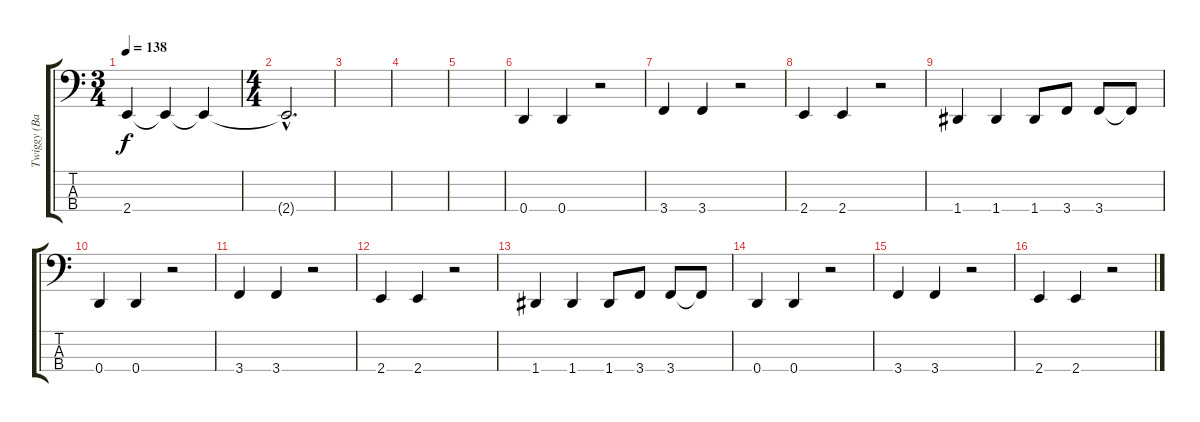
\track ("Twiggy (Bass)" "Twiggy (Ba") {instrument electricbassfinger}
\staff {score tabs}
\tuning (G2 D2 A1 D1) {hide}
\ts (3 4)
\tempo 138
\clef f4
\ks c
2.4{t}.4{dy f} 2.4{t}.4 2.4{t}.4 |
\ts (4 4)
2.4{hac t}.2{d} |
|
|
|
0.4.4 0.4.4 r.2 |
3.4.4 3.4.4 r.2 |
2.4.4 2.4.4 r.2 |
1.4.4 1.4.4 1.4.8 3.4.8 3.4.8 3.4{t}.8 |
0.4.4 0.4.4 r.2 |
3.4.4 3.4.4 r.2 |
2.4.4 2.4.4 r.2 |
1.4.4 1.4.4 1.4.8 3.4.8 3.4.8 3.4{t}.8 |
0.4.4 0.4.4 r.2 |
3.4.4 3.4.4 r.2 |
2.4.4 2.4.4 r.2
